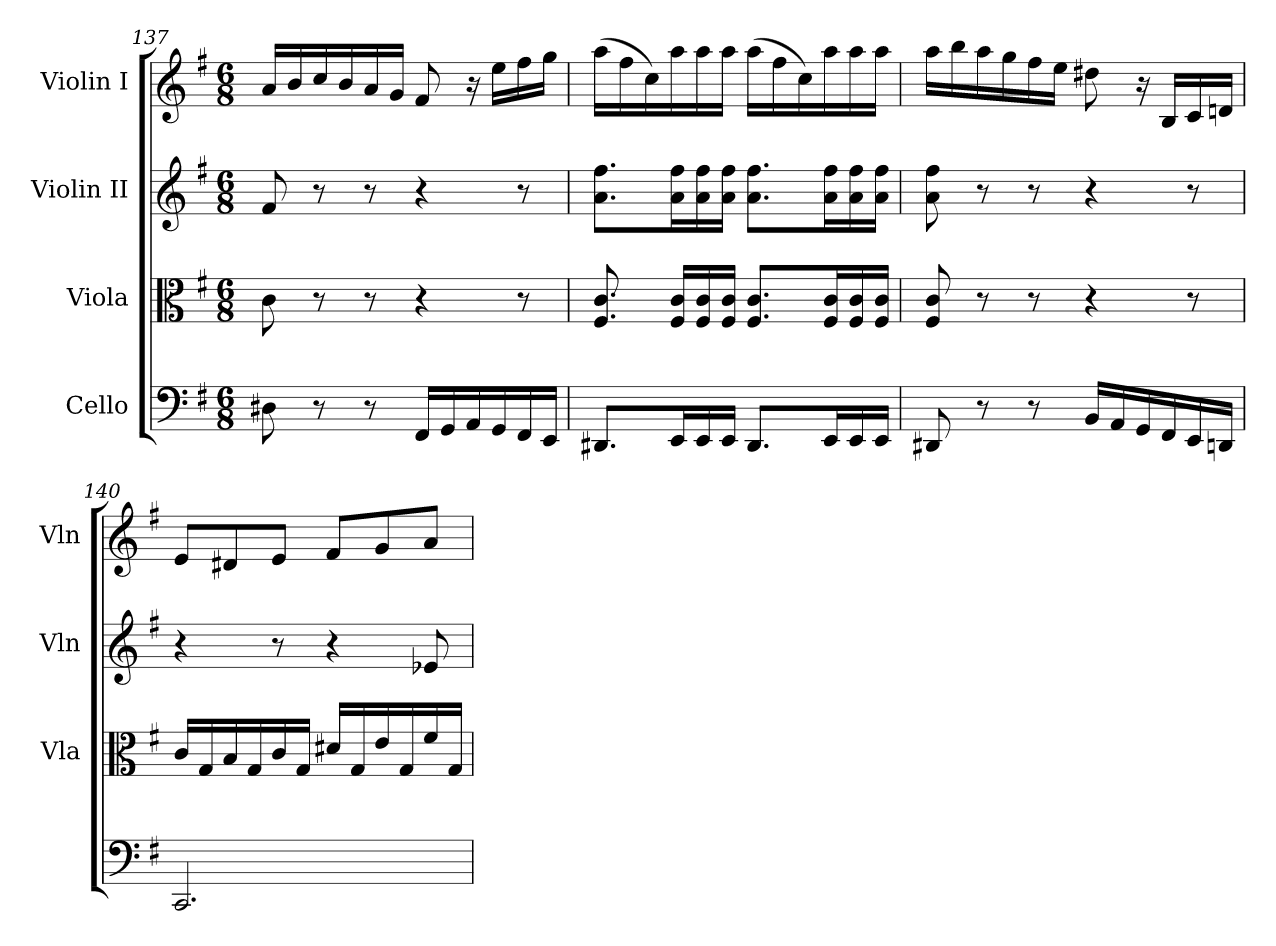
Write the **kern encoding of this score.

**kern	**kern	**kern	**kern
*part4	*part3	*part2	*part1
*staff4	*staff3	*staff2	*staff1
*I"Cello	*I"Viola	*I"Violin II	*I"Violin I
*	*I'Vla	*I'Vln	*I'Vln
!!LO:PB:g=z
*clefF4	*clefC3	*clefG2	*clefG2
*k[f#]	*k[f#]	*k[f#]	*k[f#]
*M6/8	*M6/8	*M6/8	*M6/8
=137	=137	=137	=137
8D#X\	8c\	8f#/	16a/LL
.	.	.	16b/
8r	8r	8r	16cc/
.	.	.	16b/
8r	8r	8r	16a/
.	.	.	16g/JJ
16FF#/LL	4r	4r	8f#/
16GG/	.	.	.
16AA/	.	.	16r
16GG/	.	.	16ee\LL
16FF#/	8r	8r	16ff#\
16EE/JJ	.	.	16gg\JJ
=138	=138	=138	=138
8.DD#X/L	8.F#/ 8.c/	8.a\ 8.ff#\L	(>16aa\LL
.	.	.	16ff#\
.	.	.	16cc\)
16EE/L	16F#/ 16c/LL	16a\ 16ff#\L	16aa\
16EE/	16F#/ 16c/	16a\ 16ff#\	16aa\
16EE/JJ	16F#/ 16c/JJ	16a\ 16ff#\JJ	16aa\JJ
8.DD#/L	8.F#/ 8.c/L	8.a\ 8.ff#\L	(>16aa\LL
.	.	.	16ff#\
.	.	.	16cc\)
16EE/L	16F#/ 16c/L	16a\ 16ff#\L	16aa\
16EE/	16F#/ 16c/	16a\ 16ff#\	16aa\
16EE/JJ	16F#/ 16c/JJ	16a\ 16ff#\JJ	16aa\JJ
=139	=139	=139	=139
8DD#X/	8F#/ 8c/	8a\ 8ff#\	16aa\LL
.	.	.	16bb\
8r	8r	8r	16aa\
.	.	.	16gg\
8r	8r	8r	16ff#\
.	.	.	16ee\JJ
16BB/LL	4r	4r	8dd#X\
16AA/	.	.	.
16GG/	.	.	16r
16FF#/	.	.	16B/LL
16EE/	8r	8r	16c/
16DDn/JJ	.	.	16dn/JJ
=140	=140	=140	=140
2.CC/	16c/LL	4r	8e/L
.	16G/	.	.
.	16B/	.	8d#X/
.	16G/	.	.
.	16c/	8r	8e/J
.	16G/JJ	.	.
.	16d#X/LL	4r	8f#/L
.	16G/	.	.
.	16e/	.	8g/
.	16G/	.	.
.	16f#/	8e-X/	8a/J
.	16G/JJ	.	.
=	=	=	=
*-	*-	*-	*-
